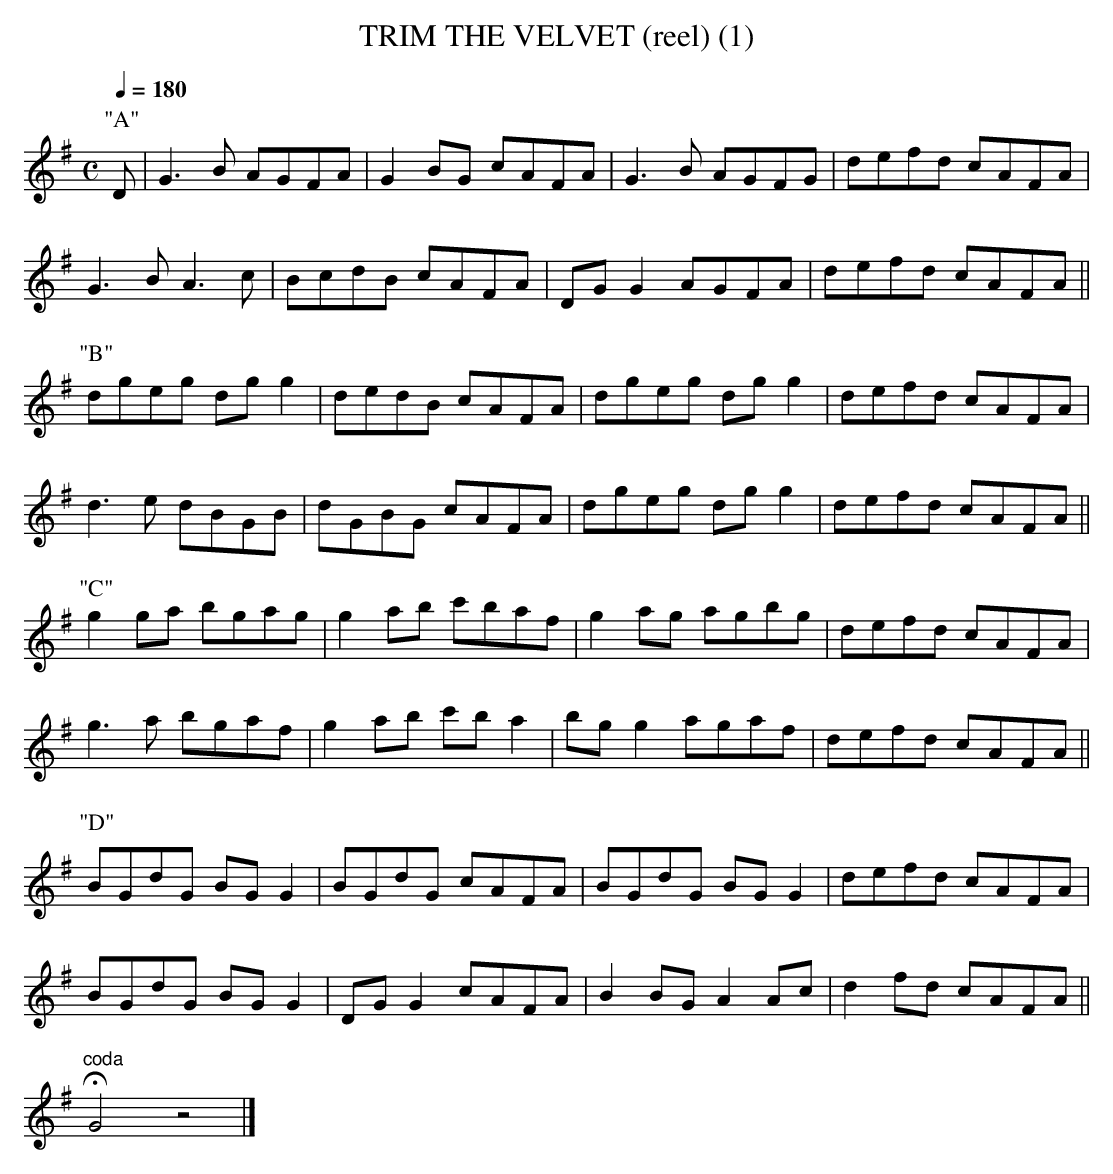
X:1
T:TRIM THE VELVET (reel) (1)
Q:1/4=180
M:C
L:1/8
K:G
P:"A"
D|G3B AGFA|G2BG cAFA|G3B AGFG|defd cAFA|
G3B A3c|BcdB cAFA|DGG2 AGFA|defd cAFA||
P:"B"
dgeg dgg2|dedB cAFA|dgeg dgg2|defd cAFA|
d3e dBGB|dGBG cAFA|dgeg dgg2|defd cAFA||
P:"C"
g2ga bgag|g2 ab c'baf|g2ag agbg|defd cAFA|
g3a bgaf|g2ab c'ba2|bgg2 agaf|defd cAFA||
P:"D"
BGdG BGG2|BGdG cAFA|BGdG BGG2|defd cAFA|
BGdG BGG2|DGG2 cAFA|B2BG A2Ac|d2fd cAFA||
"^coda"HG4z4|]
